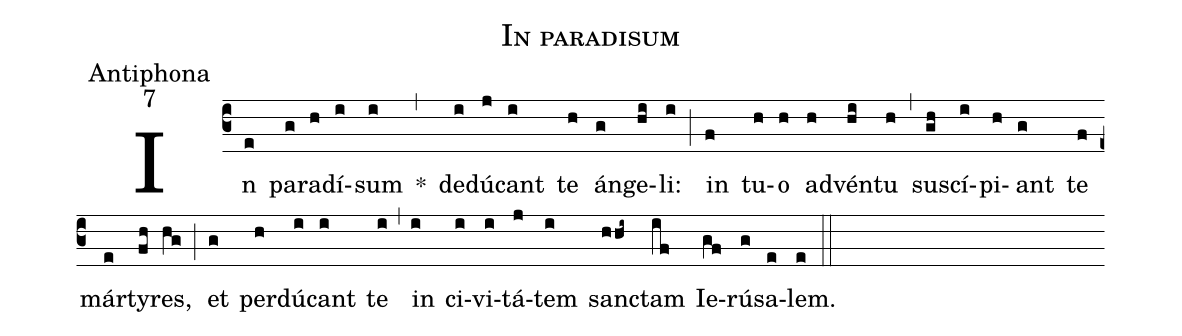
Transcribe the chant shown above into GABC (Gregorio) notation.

name:In paradisum;
office-part:Antiphona;
mode:7;
%%
(c3) In(e) pa(g)ra(h)dí(i)sum(i) *(,) de(i)dú(j)cant(i) te(h) án(g)ge(hi)li:(i) (;) in(f) tu(h)o(h) ad(h)vén(hi)tu(h) (,) su(gh)scí(i)pi(h)ant(g) te(f) már(e)ty(fh)res,(hg) (;) et(g) per(h)dú(i)cant(i) te(i) (,) in(i) ci(i)vi(i)tá(j)tem(i) sanc(hhi~)tam(if) Ie(gf)rú(g)sa(e)lem.(e) (::)
